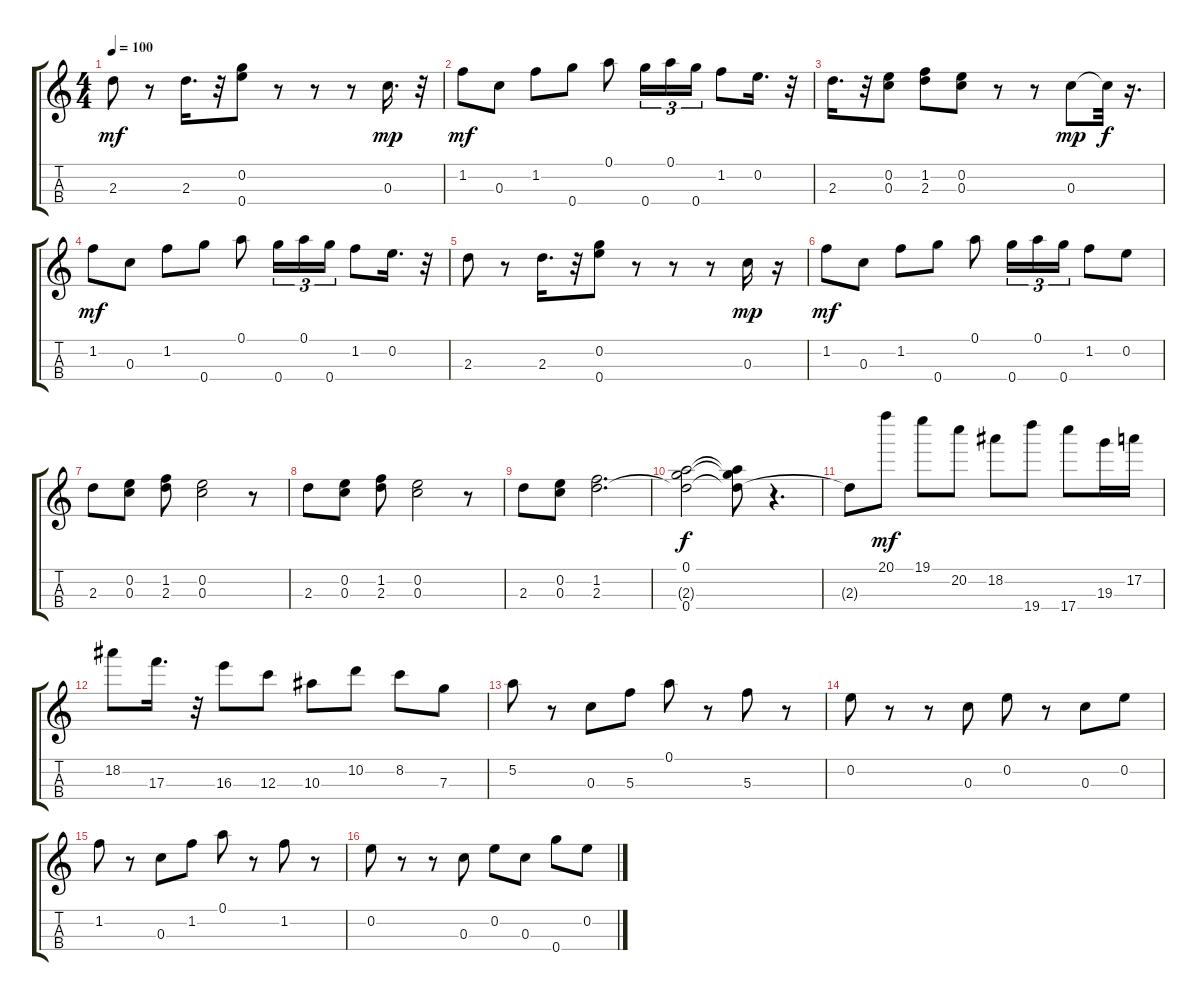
\track "" {instrument acousticguitarsteel}
\staff {score tabs}
\tuning (A4 E4 C4 G4) {hide}
\ts (4 4)
\tempo 100
\clef g2
\ks c
2.3.8{dy mf} r.8 2.3.16{d} r.32 (0.2 0.4).8 r.8 r.8 r.8 0.3.16{d dy mp} r.32 |
1.2.8{dy mf} 0.3.8 1.2.8 0.4.8 0.1.8 0.4.16{tu (3 2)} 0.1.16{tu (3 2)} 0.4.16{tu (3 2)} 1.2.8 0.2.16{d} r.32 |
2.3.16{d} r.32 (0.2 0.3).8 (1.2 2.3).8 (0.2 0.3).8 r.8 r.8 0.3.8{dy mp} 0.3{t}.32{dy f} r.16{d} |
1.2.8{dy mf} 0.3.8 1.2.8 0.4.8 0.1.8 0.4.16{tu (3 2)} 0.1.16{tu (3 2)} 0.4.16{tu (3 2)} 1.2.8 0.2.16{d} r.32 |
2.3.8 r.8 2.3.16{d} r.32 (0.2 0.4).8 r.8 r.8 r.8 0.3.16{dy mp} r.16 |
1.2.8{dy mf} 0.3.8 1.2.8 0.4.8 0.1.8 0.4.16{tu (3 2)} 0.1.16{tu (3 2)} 0.4.16{tu (3 2)} 1.2.8 0.2.8 |
2.3.8 (0.2 0.3).8 (1.2 2.3).8 (0.2 0.3).2 r.8 |
2.3.8 (0.2 0.3).8 (1.2 2.3).8 (0.2 0.3).2 r.8 |
2.3.8 (0.2 0.3).8 (1.2 2.3).2{d} |
(0.1 2.3{t} 0.4).2{dy f} (0.1{t} 2.3{t} 0.4{t}).8 r.4{d} |
2.3{t}.8 20.1.8{dy mf} 19.1.8 20.2.8 18.2.8 19.4.8 17.4.8 19.3.16 17.2.16 |
18.2.8 17.3.16{d} r.32 16.3.8 12.3.8 10.3.8 10.2.8 8.2.8 7.3.8 |
5.2.8 r.8 0.3.8 5.3.8 0.1.8 r.8 5.3.8 r.8 |
0.2.8 r.8 r.8 0.3.8 0.2.8 r.8 0.3.8 0.2.8 |
1.2.8 r.8 0.3.8 1.2.8 0.1.8 r.8 1.2.8 r.8 |
0.2.8 r.8 r.8 0.3.8 0.2.8 0.3.8 0.4.8 0.2.8
